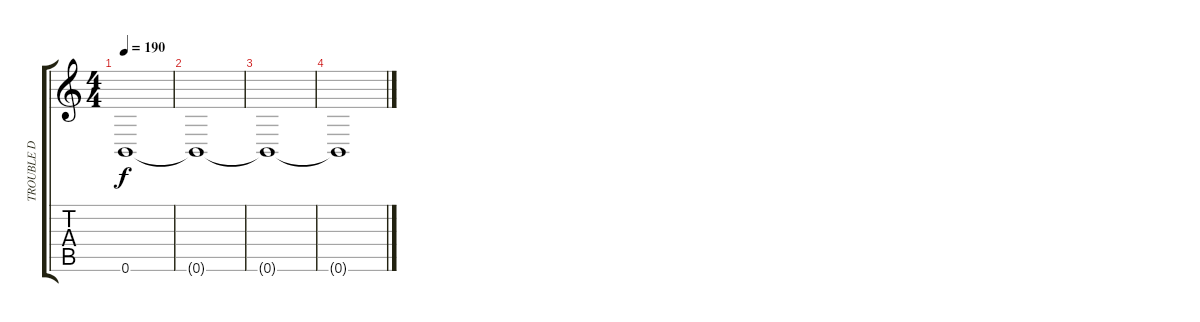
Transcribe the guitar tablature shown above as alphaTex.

\track ("TROUBLE D" "TROUBLE D") {instrument electricbassfinger}
\staff {score tabs}
\tuning (Db4 Ab3 E3 B2 Gb2 B1) {hide}
\ts (4 4)
\tempo 190
\clef g2
\ks c
0.6{t}.1{dy f} |
0.6{t}.1 |
0.6{t}.1 |
0.6{t}.1
